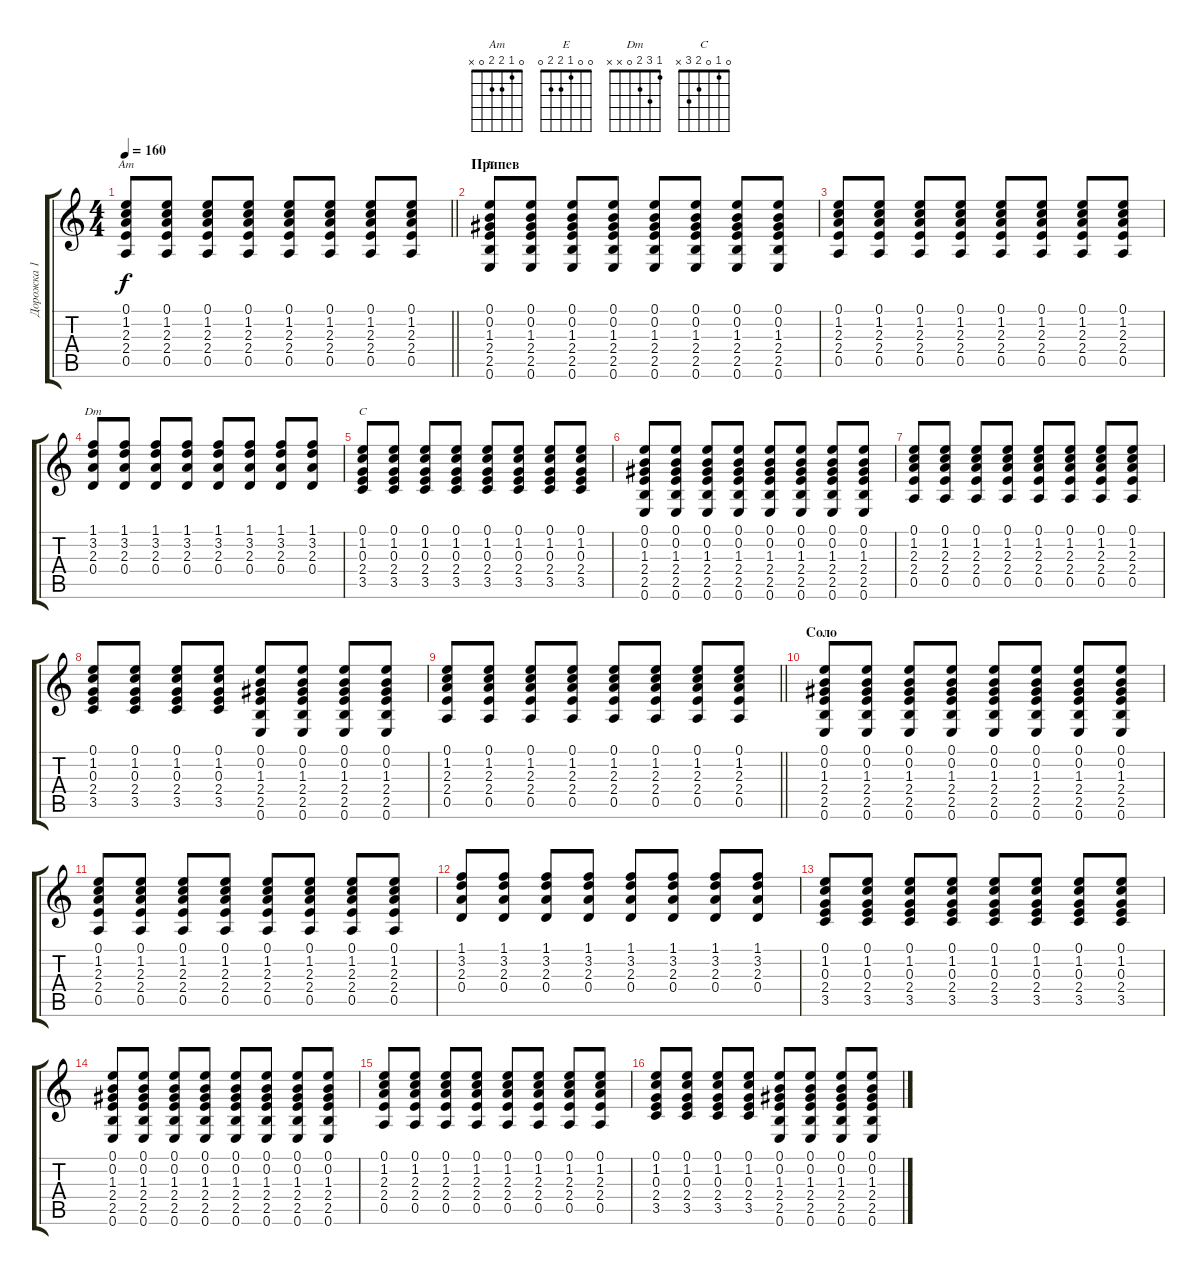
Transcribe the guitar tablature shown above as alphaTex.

\track ("Дорожка 1" "Дорожка 1") {solo instrument acousticguitarsteel}
\staff {score tabs}
\tuning (E4 B3 G3 D3 A2 E2) {hide}
\chord ("Am" 0 1 2 2 0 x)
\chord ("E" 0 0 1 2 2 0)
\chord ("Dm" 1 3 2 0 x x)
\chord ("C" 0 1 0 2 3 x)
\ts (4 4)
\tempo 160
\clef g2
\barLineRight lightlight
\ks c
(0.1 1.2 2.3 2.4 0.5).8{ch "Am" dy f} (0.1 1.2 2.3 2.4 0.5).8 (0.1 1.2 2.3 2.4 0.5).8 (0.1 1.2 2.3 2.4 0.5).8 (0.1 1.2 2.3 2.4 0.5).8 (0.1 1.2 2.3 2.4 0.5).8 (0.1 1.2 2.3 2.4 0.5).8 (0.1 1.2 2.3 2.4 0.5).8 |
\section ("" "Припев")
(0.1 0.2 1.3 2.4 2.5 0.6).8{ch "E"} (0.1 0.2 1.3 2.4 2.5 0.6).8 (0.1 0.2 1.3 2.4 2.5 0.6).8 (0.1 0.2 1.3 2.4 2.5 0.6).8 (0.1 0.2 1.3 2.4 2.5 0.6).8 (0.1 0.2 1.3 2.4 2.5 0.6).8 (0.1 0.2 1.3 2.4 2.5 0.6).8 (0.1 0.2 1.3 2.4 2.5 0.6).8 |
(0.1 1.2 2.3 2.4 0.5).8 (0.1 1.2 2.3 2.4 0.5).8 (0.1 1.2 2.3 2.4 0.5).8 (0.1 1.2 2.3 2.4 0.5).8 (0.1 1.2 2.3 2.4 0.5).8 (0.1 1.2 2.3 2.4 0.5).8 (0.1 1.2 2.3 2.4 0.5).8 (0.1 1.2 2.3 2.4 0.5).8 |
(1.1 3.2 2.3 0.4).8{ch "Dm"} (1.1 3.2 2.3 0.4).8 (1.1 3.2 2.3 0.4).8 (1.1 3.2 2.3 0.4).8 (1.1 3.2 2.3 0.4).8 (1.1 3.2 2.3 0.4).8 (1.1 3.2 2.3 0.4).8 (1.1 3.2 2.3 0.4).8 |
(0.1 1.2 0.3 2.4 3.5).8{ch "C"} (0.1 1.2 0.3 2.4 3.5).8 (0.1 1.2 0.3 2.4 3.5).8 (0.1 1.2 0.3 2.4 3.5).8 (0.1 1.2 0.3 2.4 3.5).8 (0.1 1.2 0.3 2.4 3.5).8 (0.1 1.2 0.3 2.4 3.5).8 (0.1 1.2 0.3 2.4 3.5).8 |
(0.1 0.2 1.3 2.4 2.5 0.6).8 (0.1 0.2 1.3 2.4 2.5 0.6).8 (0.1 0.2 1.3 2.4 2.5 0.6).8 (0.1 0.2 1.3 2.4 2.5 0.6).8 (0.1 0.2 1.3 2.4 2.5 0.6).8 (0.1 0.2 1.3 2.4 2.5 0.6).8 (0.1 0.2 1.3 2.4 2.5 0.6).8 (0.1 0.2 1.3 2.4 2.5 0.6).8 |
(0.1 1.2 2.3 2.4 0.5).8 (0.1 1.2 2.3 2.4 0.5).8 (0.1 1.2 2.3 2.4 0.5).8 (0.1 1.2 2.3 2.4 0.5).8 (0.1 1.2 2.3 2.4 0.5).8 (0.1 1.2 2.3 2.4 0.5).8 (0.1 1.2 2.3 2.4 0.5).8 (0.1 1.2 2.3 2.4 0.5).8 |
(0.1 1.2 0.3 2.4 3.5).8 (0.1 1.2 0.3 2.4 3.5).8 (0.1 1.2 0.3 2.4 3.5).8 (0.1 1.2 0.3 2.4 3.5).8 (0.1 0.2 1.3 2.4 2.5 0.6).8 (0.1 0.2 1.3 2.4 2.5 0.6).8 (0.1 0.2 1.3 2.4 2.5 0.6).8 (0.1 0.2 1.3 2.4 2.5 0.6).8 |
\barLineRight lightlight
(0.1 1.2 2.3 2.4 0.5).8 (0.1 1.2 2.3 2.4 0.5).8 (0.1 1.2 2.3 2.4 0.5).8 (0.1 1.2 2.3 2.4 0.5).8 (0.1 1.2 2.3 2.4 0.5).8 (0.1 1.2 2.3 2.4 0.5).8 (0.1 1.2 2.3 2.4 0.5).8 (0.1 1.2 2.3 2.4 0.5).8 |
\section ("" "Соло")
(0.1 0.2 1.3 2.4 2.5 0.6).8 (0.1 0.2 1.3 2.4 2.5 0.6).8 (0.1 0.2 1.3 2.4 2.5 0.6).8 (0.1 0.2 1.3 2.4 2.5 0.6).8 (0.1 0.2 1.3 2.4 2.5 0.6).8 (0.1 0.2 1.3 2.4 2.5 0.6).8 (0.1 0.2 1.3 2.4 2.5 0.6).8 (0.1 0.2 1.3 2.4 2.5 0.6).8 |
(0.1 1.2 2.3 2.4 0.5).8 (0.1 1.2 2.3 2.4 0.5).8 (0.1 1.2 2.3 2.4 0.5).8 (0.1 1.2 2.3 2.4 0.5).8 (0.1 1.2 2.3 2.4 0.5).8 (0.1 1.2 2.3 2.4 0.5).8 (0.1 1.2 2.3 2.4 0.5).8 (0.1 1.2 2.3 2.4 0.5).8 |
(1.1 3.2 2.3 0.4).8 (1.1 3.2 2.3 0.4).8 (1.1 3.2 2.3 0.4).8 (1.1 3.2 2.3 0.4).8 (1.1 3.2 2.3 0.4).8 (1.1 3.2 2.3 0.4).8 (1.1 3.2 2.3 0.4).8 (1.1 3.2 2.3 0.4).8 |
(0.1 1.2 0.3 2.4 3.5).8 (0.1 1.2 0.3 2.4 3.5).8 (0.1 1.2 0.3 2.4 3.5).8 (0.1 1.2 0.3 2.4 3.5).8 (0.1 1.2 0.3 2.4 3.5).8 (0.1 1.2 0.3 2.4 3.5).8 (0.1 1.2 0.3 2.4 3.5).8 (0.1 1.2 0.3 2.4 3.5).8 |
(0.1 0.2 1.3 2.4 2.5 0.6).8 (0.1 0.2 1.3 2.4 2.5 0.6).8 (0.1 0.2 1.3 2.4 2.5 0.6).8 (0.1 0.2 1.3 2.4 2.5 0.6).8 (0.1 0.2 1.3 2.4 2.5 0.6).8 (0.1 0.2 1.3 2.4 2.5 0.6).8 (0.1 0.2 1.3 2.4 2.5 0.6).8 (0.1 0.2 1.3 2.4 2.5 0.6).8 |
(0.1 1.2 2.3 2.4 0.5).8 (0.1 1.2 2.3 2.4 0.5).8 (0.1 1.2 2.3 2.4 0.5).8 (0.1 1.2 2.3 2.4 0.5).8 (0.1 1.2 2.3 2.4 0.5).8 (0.1 1.2 2.3 2.4 0.5).8 (0.1 1.2 2.3 2.4 0.5).8 (0.1 1.2 2.3 2.4 0.5).8 |
(0.1 1.2 0.3 2.4 3.5).8 (0.1 1.2 0.3 2.4 3.5).8 (0.1 1.2 0.3 2.4 3.5).8 (0.1 1.2 0.3 2.4 3.5).8 (0.1 0.2 1.3 2.4 2.5 0.6).8 (0.1 0.2 1.3 2.4 2.5 0.6).8 (0.1 0.2 1.3 2.4 2.5 0.6).8 (0.1 0.2 1.3 2.4 2.5 0.6).8
